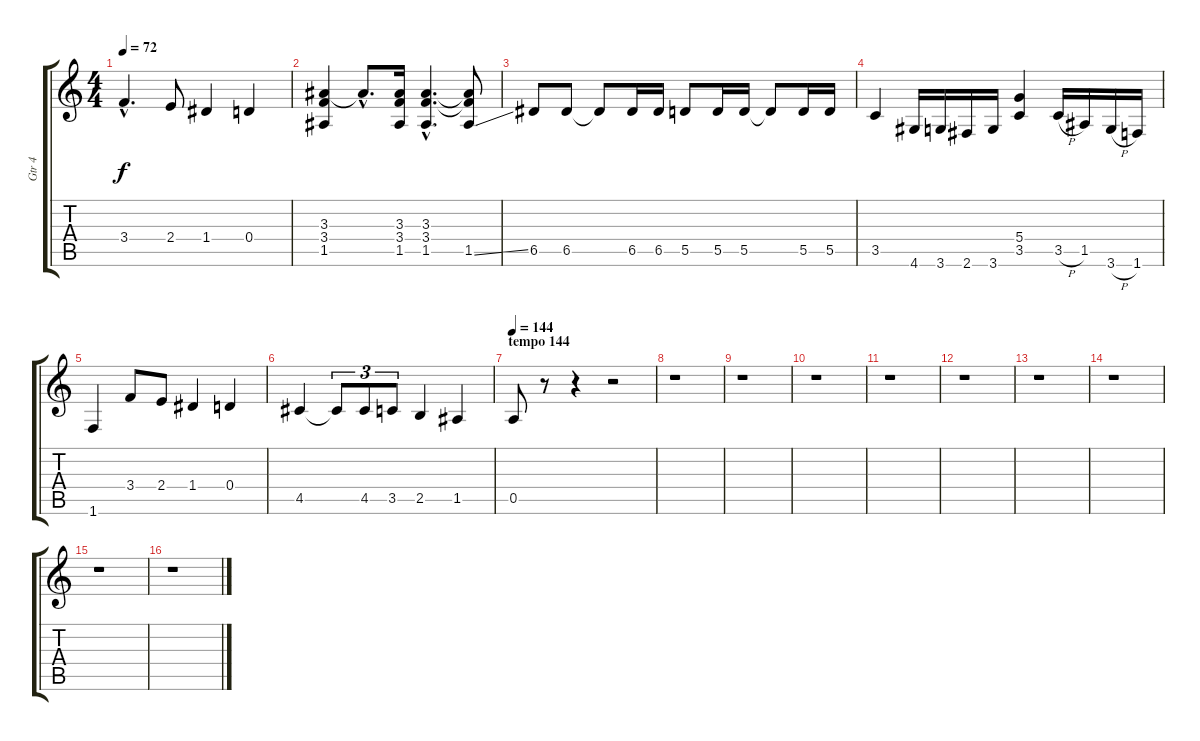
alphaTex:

\track ("Gtr 4" "Gtr 4") {instrument overdrivenguitar}
\staff {score tabs}
\tuning (E4 B3 G3 D3 A2 E2) {hide}
\ts (4 4)
\tempo 72
\clef g2
\ks c
3.4{hac}.4{d dy f} 2.4.8 1.4.4 0.4.4 |
(3.3 3.4 1.5).4 3.3{hac t}.8{d} (3.3 3.4 1.5).16 (3.3{hac} 3.4{hac} 1.5{hac}).4{d} (3.3{t} 3.4{t} 1.5{ss}).8 |
6.5.8 6.5.8 6.5{t}.8 6.5.16 6.5.16 5.5.8 5.5.16 5.5.16 5.5{t}.8 5.5.16 5.5.16 |
3.5.4 4.6.16 3.6.16 2.6.16 3.6.16 (5.4 3.5).4 3.5{h}.16 1.5.16 3.6{h}.16 1.6.16 |
1.6.4 3.4.8 2.4.8 1.4.4 0.4.4 |
4.5.4 4.5{t}.8{tu (3 2)} 4.5.8{tu (3 2)} 3.5.8{tu (3 2)} 2.5.4 1.5.4 |
\section ("" "tempo 144")
\tempo 144
0.5.8 r.8 r.4 r.2 |
r.1 |
r.1 |
r.1 |
r.1 |
r.1 |
r.1 |
r.1 |
r.1 |
r.1
